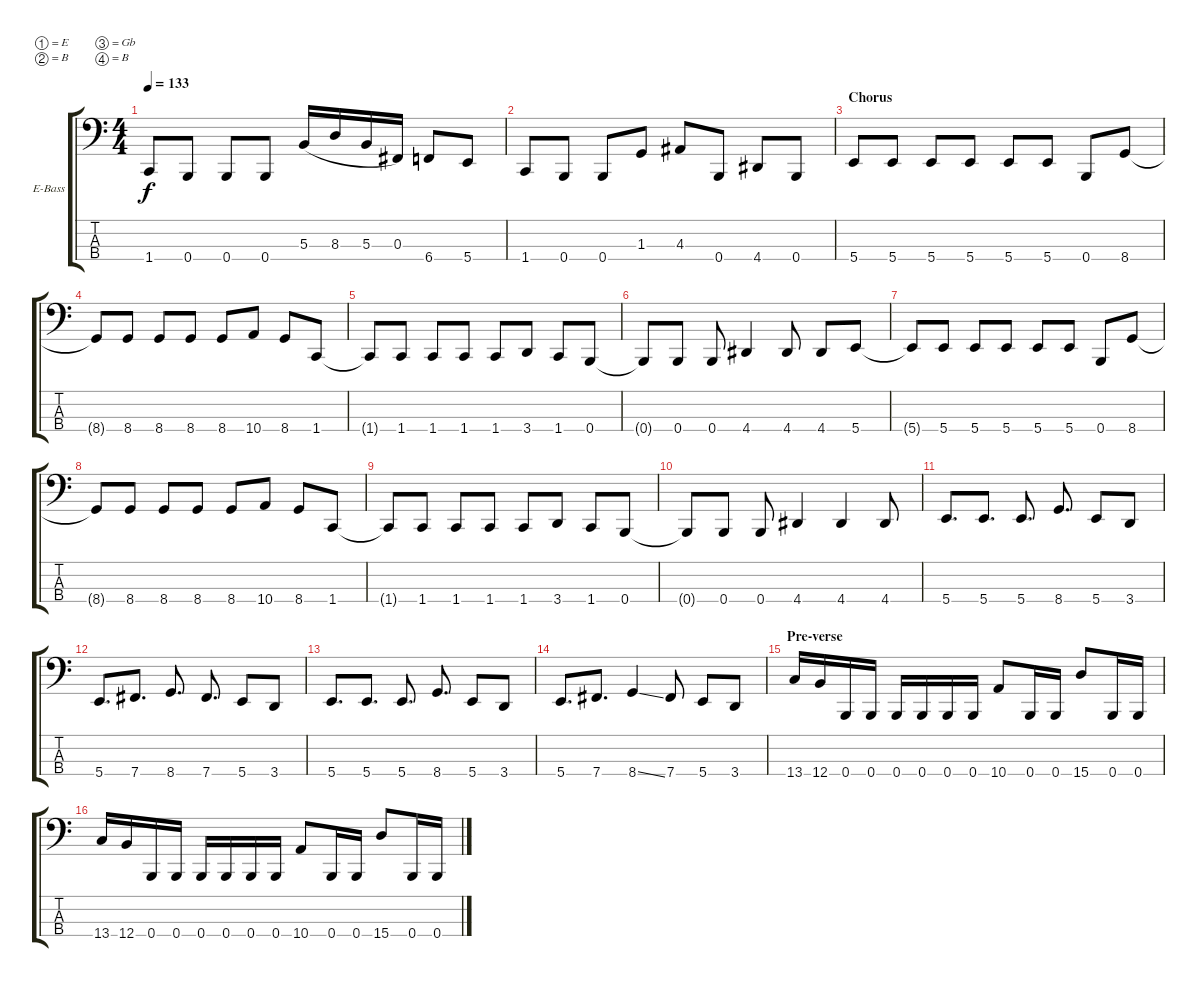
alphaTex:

\bracketExtendMode groupsimilarinstruments
\firstSystemTrackNameOrientation horizontal
\otherSystemsTrackNameOrientation horizontal
\track ("Electric Bass" "E-Bass") {instrument electricbassfinger}
\staff {score tabs}
\tuning (E2 B1 Gb1 B0)
\ts (4 4)
\tempo 133
\clef f4
\ks c
1.4.8{dy f} 0.4.8 0.4.8 0.4.8 5.3.16{legatoorigin} 8.3.16{legatoorigin} 5.3.16{legatoorigin} 0.3.16 6.4.8 5.4.8 |
1.4.8 0.4.8 0.4.8 1.3.8 4.3.8 0.4.8 4.4.8 0.4.8 |
\section ("" "Chorus")
5.4.8 5.4.8 5.4.8 5.4.8 5.4.8 5.4.8 0.4.8 8.4.8 |
8.4{t}.8 8.4.8 8.4.8 8.4.8 8.4.8 10.4.8 8.4.8 1.4.8 |
1.4{t}.8 1.4.8 1.4.8 1.4.8 1.4.8 3.4.8 1.4.8 0.4.8 |
0.4{t}.8 0.4.8 0.4.8 4.4.4 4.4.8 4.4.8 5.4.8 |
5.4{t}.8 5.4.8 5.4.8 5.4.8 5.4.8 5.4.8 0.4.8 8.4.8 |
8.4{t}.8 8.4.8 8.4.8 8.4.8 8.4.8 10.4.8 8.4.8 1.4.8 |
1.4{t}.8 1.4.8 1.4.8 1.4.8 1.4.8 3.4.8 1.4.8 0.4.8 |
0.4{t}.8 0.4.8 0.4.8 4.4.4 4.4.4 4.4.8 |
5.4.8{d} 5.4.8{d} 5.4.8{d} 8.4.8{d} 5.4.8 3.4.8 |
5.4.8{d} 7.4.8{d} 8.4.8{d} 7.4.8{d} 5.4.8 3.4.8 |
5.4.8{d} 5.4.8{d} 5.4.8{d} 8.4.8{d} 5.4.8 3.4.8 |
5.4.8{d} 7.4.8{d} 8.4{ss}.4 7.4.8 5.4.8 3.4.8 |
\section ("" "Pre-verse")
13.4.16 12.4.16 0.4.16 0.4.16 0.4.16 0.4.16 0.4.16 0.4.16 10.4.8 0.4.16 0.4.16 15.4.8 0.4.16 0.4.16 |
13.4.16 12.4.16 0.4.16 0.4.16 0.4.16 0.4.16 0.4.16 0.4.16 10.4.8 0.4.16 0.4.16 15.4.8 0.4.16 0.4.16
